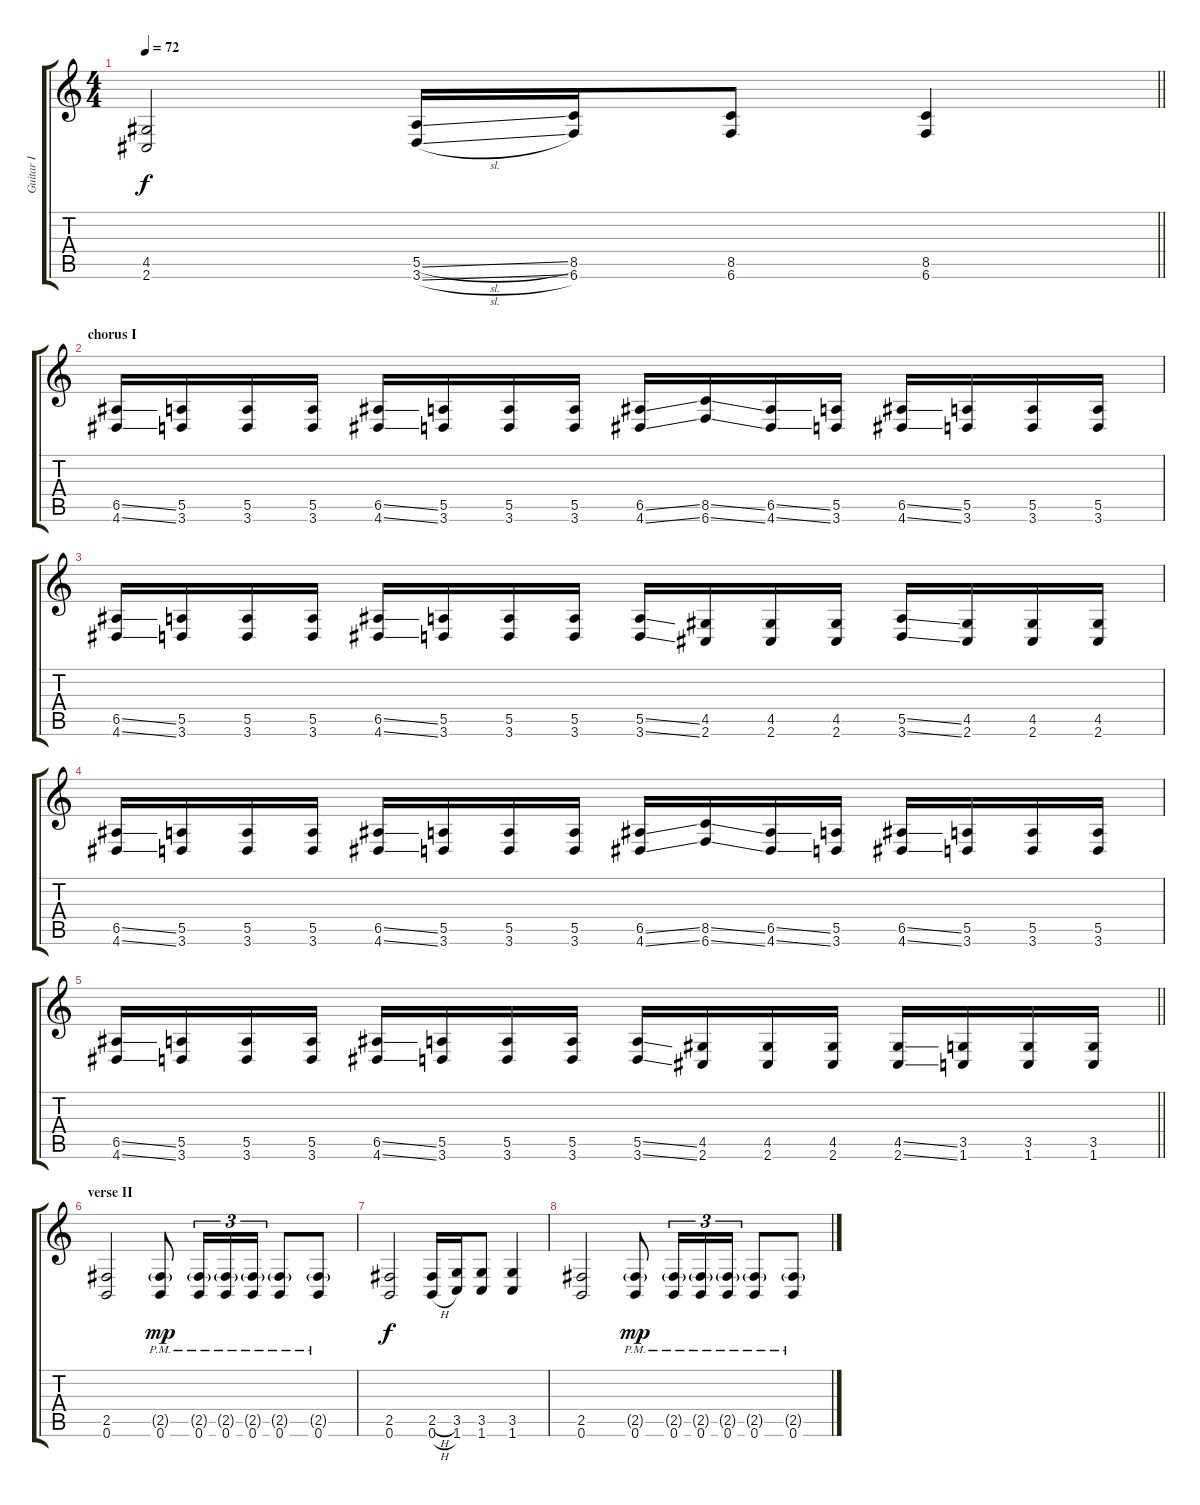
\track ("Guitar I" "Guitar I") {instrument distortionguitar}
\staff {score tabs}
\tuning (B3 Gb3 D3 A2 E2 B1) {hide}
\ts (4 4)
\tempo 72
\clef g2
\barLineRight lightlight
\ks c
(4.5 2.6).2{dy f} (5.5{sl} 3.6{sl}).16 (8.5 6.6).16 (8.5 6.6).8 (8.5 6.6).4 |
\section ("" "chorus I")
(6.5{ss} 4.6{ss}).16 (5.5 3.6).16 (5.5 3.6).16 (5.5 3.6).16 (6.5{ss} 4.6{ss}).16 (5.5 3.6).16 (5.5 3.6).16 (5.5 3.6).16 (6.5{ss} 4.6{ss}).16 (8.5{ss} 6.6{ss}).16 (6.5{ss} 4.6{ss}).16 (5.5 3.6).16 (6.5{ss} 4.6{ss}).16 (5.5 3.6).16 (5.5 3.6).16 (5.5 3.6).16 |
(6.5{ss} 4.6{ss}).16 (5.5 3.6).16 (5.5 3.6).16 (5.5 3.6).16 (6.5{ss} 4.6{ss}).16 (5.5 3.6).16 (5.5 3.6).16 (5.5 3.6).16 (5.5{ss} 3.6{ss}).16 (4.5 2.6).16 (4.5 2.6).16 (4.5 2.6).16 (5.5{ss} 3.6{ss}).16 (4.5 2.6).16 (4.5 2.6).16 (4.5 2.6).16 |
(6.5{ss} 4.6{ss}).16 (5.5 3.6).16 (5.5 3.6).16 (5.5 3.6).16 (6.5{ss} 4.6{ss}).16 (5.5 3.6).16 (5.5 3.6).16 (5.5 3.6).16 (6.5{ss} 4.6{ss}).16 (8.5{ss} 6.6{ss}).16 (6.5{ss} 4.6{ss}).16 (5.5 3.6).16 (6.5{ss} 4.6{ss}).16 (5.5 3.6).16 (5.5 3.6).16 (5.5 3.6).16 |
\barLineRight lightlight
(6.5{ss} 4.6{ss}).16 (5.5 3.6).16 (5.5 3.6).16 (5.5 3.6).16 (6.5{ss} 4.6{ss}).16 (5.5 3.6).16 (5.5 3.6).16 (5.5 3.6).16 (5.5{ss} 3.6{ss}).16 (4.5 2.6).16 (4.5 2.6).16 (4.5 2.6).16 (4.5{ss} 2.6{ss}).16 (3.5 1.6).16 (3.5 1.6).16 (3.5 1.6).16 |
\section ("" "verse II")
(2.5 0.6).2 (2.5{g pm} 0.6{pm}).8{dy mp} (2.5{g pm} 0.6{pm}).16{tu (3 2)} (2.5{g pm} 0.6{pm}).16{tu (3 2)} (2.5{g pm} 0.6{pm}).16{tu (3 2)} (2.5{g pm} 0.6{pm}).8 (2.5{g pm} 0.6{pm}).8 |
(2.5 0.6).2{dy f} (2.5{h} 0.6{h}).16 (3.5 1.6).16 (3.5 1.6).8 (3.5 1.6).4 |
(2.5 0.6).2 (2.5{g pm} 0.6{pm}).8{dy mp} (2.5{g pm} 0.6{pm}).16{tu (3 2)} (2.5{g pm} 0.6{pm}).16{tu (3 2)} (2.5{g pm} 0.6{pm}).16{tu (3 2)} (2.5{g pm} 0.6{pm}).8 (2.5{g pm} 0.6{pm}).8
